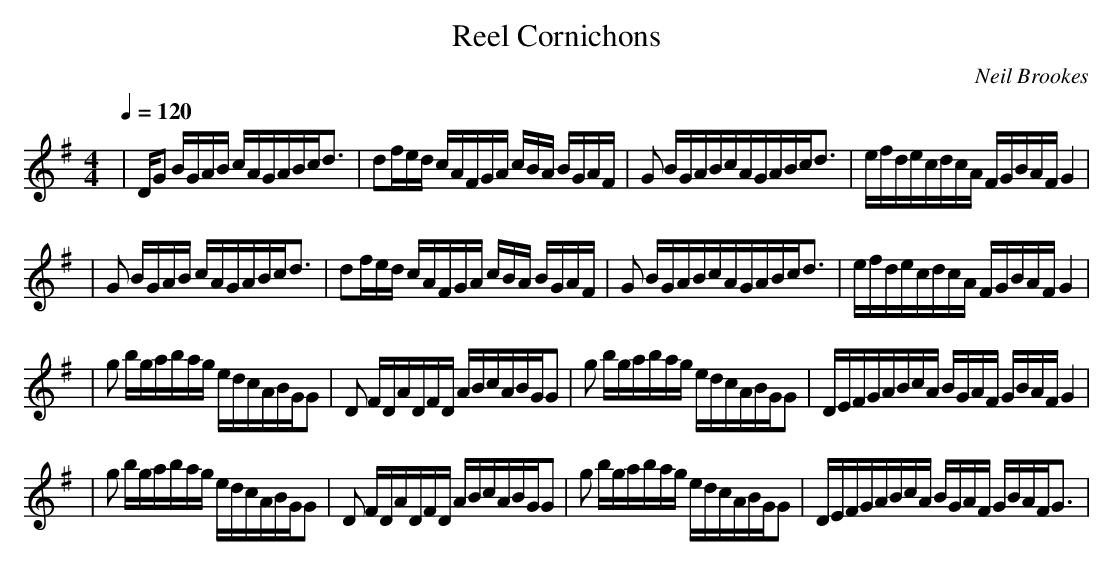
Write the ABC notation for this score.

X:1
T:Reel Cornichons
C:Neil Brookes
M:4/4
L:1/16
Q:1/4=120
K:G
| DG2 BGAB cAGABcd3 | d2fed cAFGA cBA BGAF | G2 BGABcAGABcd3 | efdecdcA FGBAFG4 |
| G2 BGAB cAGABcd3 | d2fed cAFGA cBA BGAF | G2 BGABcAGABcd3 | efdecdcA FGBAFG4 |
|g2 bgabag edcABGG2 | D2 FDADFD ABcABGG2 | g2 bgabag edcABGG2 | DEFGABcA BGAF GBAFG4 |
|g2 bgabag edcABGG2 | D2 FDADFD ABcABGG2 | g2 bgabag edcABGG2 | DEFGABcA BGAF GBAFG3 |
